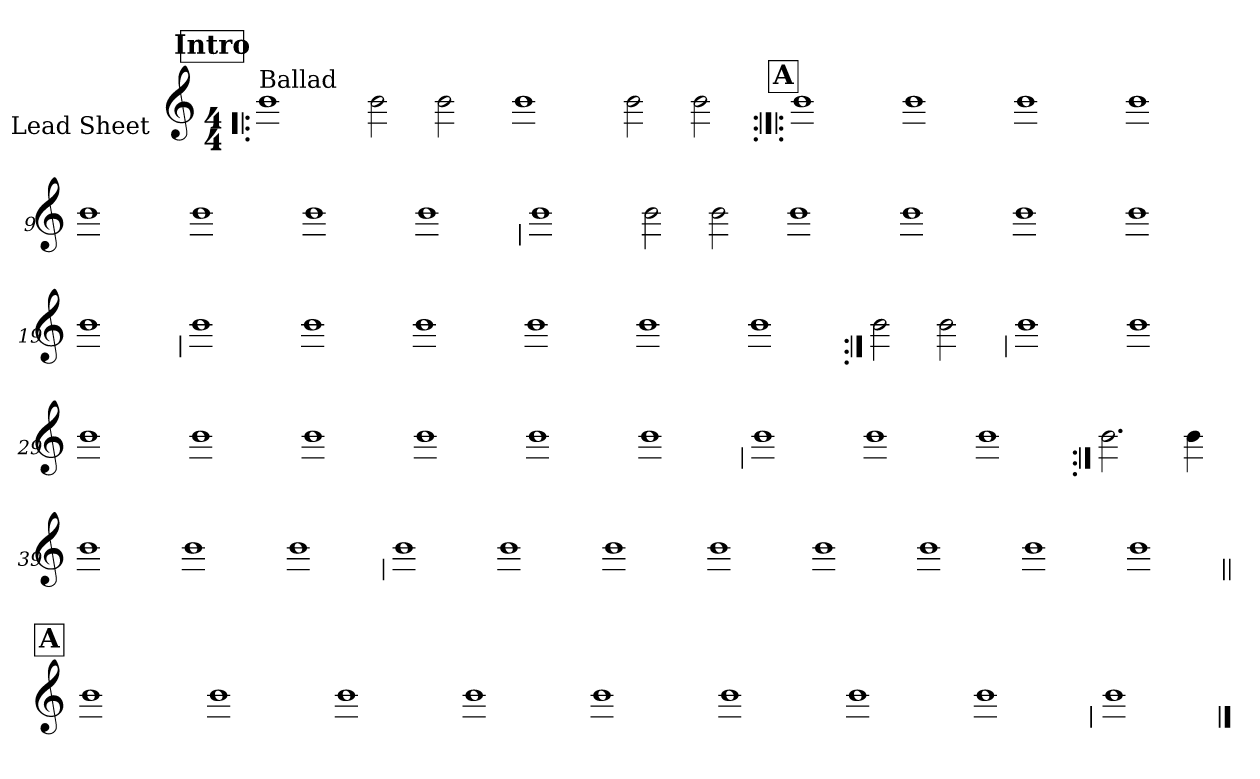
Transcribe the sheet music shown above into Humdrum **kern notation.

**kern
*part1
*staff1
*I"Lead Sheet
*stria0
*clefG2
*k[]
*C:
*M4/4
*MM65
!!LO:REH:place=s1:a:t=Intro
=1!|:
!LO:TX:a:t=Ballad
1b
=2-
2b
2b
=3-
1b
=4-
2b
2b
!!LO:LB:g=z
!!LO:REH:place=s1:a:t=A
=5:|!|:
1b
=6-
1b
=7-
1b
=8-
1b
=9-
1b
=10-
1b
=11-
1b
=12-
1b
!!LO:LB:g=z
=13
1b
=14-
2b
2b
=15-
1b
=16-
1b
=17-
1b
=18-
1b
=19-
1b
!!LO:LB:g=z
=20
1b
=21-
1b
=22-
1b
=23-
1b
=24-
1b
=25-
1b
=26:|!
2b
2b
!!LO:LB:g=z
=27
1b
=28-
1b
=29-
1b
=30-
1b
=31-
1b
=32-
1b
=33-
1b
=34-
1b
!!LO:LB:g=z
=35
1b
=36-
1b
=37-
1b
=38:|!
2.b
4b
=39-
1b
=40-
1b
=41-
1b
!!LO:LB:g=z
=42
1b
=43-
1b
=44-
1b
=45-
1b
=46-
1b
=47-
1b
=48-
1b
=49-
1b
!!LO:LB:g=z
!!LO:REH:place=s1:a:t=A
=50||
1b
=51-
1b
=52-
1b
=53-
1b
=54-
1b
=55-
1b
=56-
1b
=57-
1b
!!LO:LB:g=z
=58
1b
==
*-
